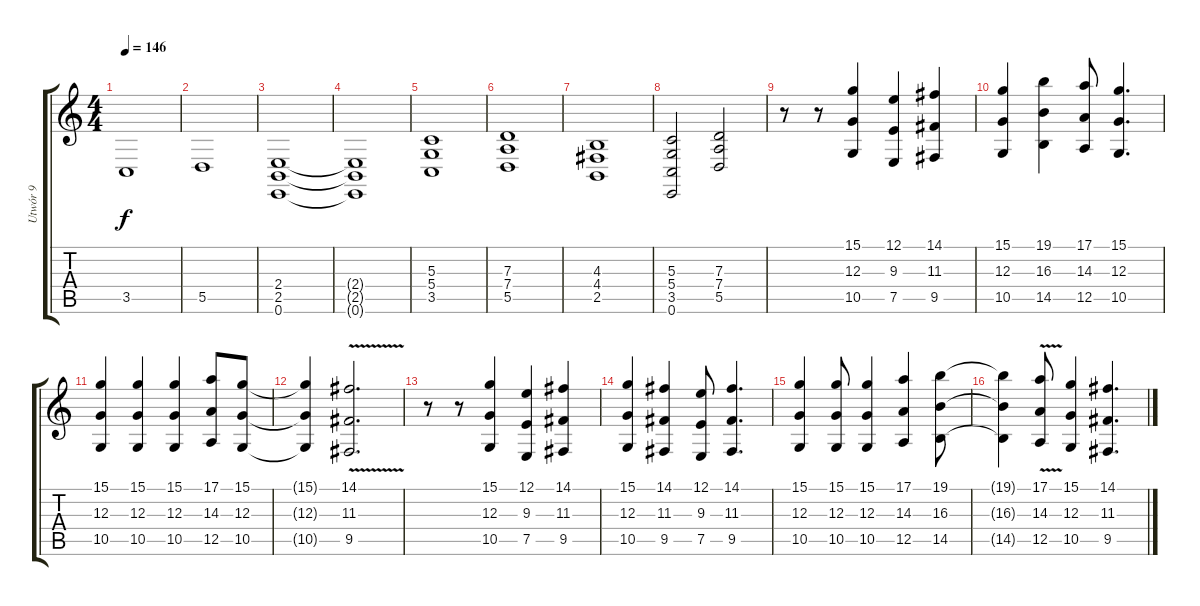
\track ("Utwór 9" "Utwór 9") {instrument choiraahs}
\staff {score tabs}
\tuning (E4 B3 G3 D3 A2 E2) {hide}
\ts (4 4)
\tempo 146
\clef g2
\ks c
3.5.1{dy f} |
5.5.1 |
(2.4 2.5 0.6).1 |
(2.4{t} 2.5{t} 0.6{t}).1 |
(5.3 5.4 3.5).1 |
(7.3 7.4 5.5).1 |
(4.3 4.4 2.5).1 |
(5.3 5.4 3.5 0.6).2 (7.3 7.4 5.5).2 |
r.8 r.8 (15.1 12.3 10.5).4 (12.1 9.3 7.5).4 (14.1 11.3 9.5).4 |
(15.1 12.3 10.5).4 (19.1 16.3 14.5).4 (17.1 14.3 12.5).8 (15.1 12.3 10.5).4{d} |
(15.1 12.3 10.5).4 (15.1 12.3 10.5).4 (15.1 12.3 10.5).4 (17.1 14.3 12.5).8 (15.1 12.3 10.5).8 |
(15.1{t} 12.3{t} 10.5{t}).4 (14.1 11.3{v} 9.5).2{d} |
r.8 r.8 (15.1 12.3 10.5).4 (12.1 9.3 7.5).4 (14.1 11.3 9.5).4 |
(15.1 12.3 10.5).4 (14.1 11.3 9.5).4 (12.1 9.3 7.5).8 (14.1 11.3 9.5).4{d} |
(15.1 12.3 10.5).4 (15.1 12.3 10.5).8 (15.1 12.3 10.5).4 (17.1 14.3 12.5).4 (19.1 16.3 14.5).8 |
(19.1{t} 16.3{t} 14.5{t}).4 (17.1 14.3{v} 12.5).8 (15.1 12.3 10.5).4 (14.1 11.3 9.5).4{d}
